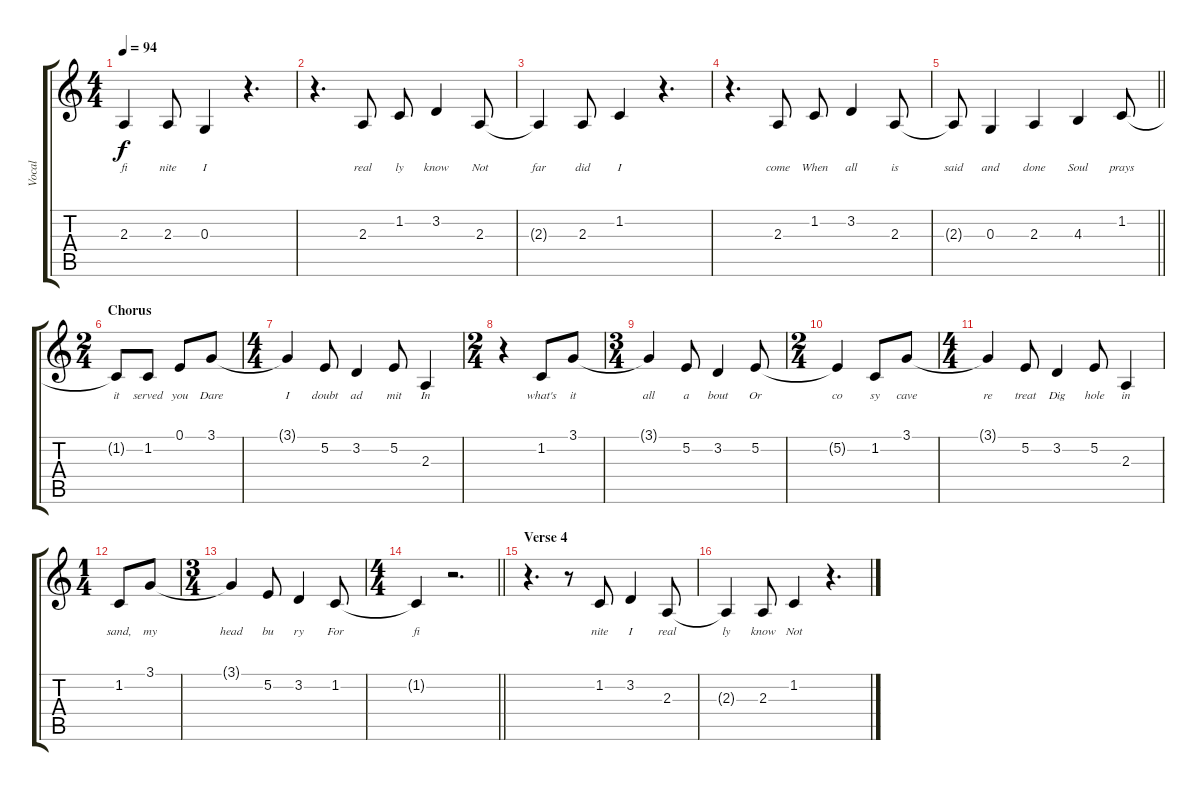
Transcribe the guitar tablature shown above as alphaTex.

\track ("Vocal" "Vocal") {instrument acousticgrandpiano}
\staff {score tabs}
\tuning (E4 B3 G3 D3 A2 E2) {hide}
\ts (4 4)
\tempo 94
\clef g2
\ks c
2.3{t}.4{lyrics (0 "fi") lyrics (1 "") lyrics (2 "") lyrics (3 "") lyrics (4 "") dy f} 2.3.8{lyrics (0 "nite") lyrics (1 "") lyrics (2 "") lyrics (3 "") lyrics (4 "")} 0.3.4{lyrics (0 "I") lyrics (1 "") lyrics (2 "") lyrics (3 "") lyrics (4 "")} r.4{d} |
r.4{d} 2.3.8{lyrics (0 "real") lyrics (1 "") lyrics (2 "") lyrics (3 "") lyrics (4 "")} 1.2.8{lyrics (0 "ly") lyrics (1 "") lyrics (2 "") lyrics (3 "") lyrics (4 "")} 3.2.4{lyrics (0 "know") lyrics (1 "") lyrics (2 "") lyrics (3 "") lyrics (4 "")} 2.3.8{lyrics (0 "Not") lyrics (1 "") lyrics (2 "") lyrics (3 "") lyrics (4 "")} |
2.3{t}.4{lyrics (0 "far") lyrics (1 "") lyrics (2 "") lyrics (3 "") lyrics (4 "")} 2.3.8{lyrics (0 "did") lyrics (1 "") lyrics (2 "") lyrics (3 "") lyrics (4 "")} 1.2.4{lyrics (0 "I") lyrics (1 "") lyrics (2 "") lyrics (3 "") lyrics (4 "")} r.4{d} |
r.4{d} 2.3.8{lyrics (0 "come") lyrics (1 "") lyrics (2 "") lyrics (3 "") lyrics (4 "")} 1.2.8{lyrics (0 "When") lyrics (1 "") lyrics (2 "") lyrics (3 "") lyrics (4 "")} 3.2.4{lyrics (0 "all") lyrics (1 "") lyrics (2 "") lyrics (3 "") lyrics (4 "")} 2.3.8{lyrics (0 "is") lyrics (1 "") lyrics (2 "") lyrics (3 "") lyrics (4 "")} |
\barLineRight lightlight
2.3{t}.8{lyrics (0 "said") lyrics (1 "") lyrics (2 "") lyrics (3 "") lyrics (4 "")} 0.3.4{lyrics (0 "and") lyrics (1 "") lyrics (2 "") lyrics (3 "") lyrics (4 "")} 2.3.4{lyrics (0 "done") lyrics (1 "") lyrics (2 "") lyrics (3 "") lyrics (4 "")} 4.3.4{lyrics (0 "Soul") lyrics (1 "") lyrics (2 "") lyrics (3 "") lyrics (4 "")} 1.2.8{lyrics (0 "prays") lyrics (1 "") lyrics (2 "") lyrics (3 "") lyrics (4 "")} |
\ts (2 4)
\section ("" "Chorus")
1.2{t}.8{lyrics (0 "it") lyrics (1 "") lyrics (2 "") lyrics (3 "") lyrics (4 "")} 1.2.8{lyrics (0 "served") lyrics (1 "") lyrics (2 "") lyrics (3 "") lyrics (4 "")} 0.1.8{lyrics (0 "you") lyrics (1 "") lyrics (2 "") lyrics (3 "") lyrics (4 "")} 3.1.8{lyrics (0 "Dare") lyrics (1 "") lyrics (2 "") lyrics (3 "") lyrics (4 "")} |
\ts (4 4)
3.1{t}.4{lyrics (0 "I") lyrics (1 "") lyrics (2 "") lyrics (3 "") lyrics (4 "")} 5.2.8{lyrics (0 "doubt") lyrics (1 "") lyrics (2 "") lyrics (3 "") lyrics (4 "")} 3.2.4{lyrics (0 "ad") lyrics (1 "") lyrics (2 "") lyrics (3 "") lyrics (4 "")} 5.2.8{lyrics (0 "mit") lyrics (1 "") lyrics (2 "") lyrics (3 "") lyrics (4 "")} 2.3.4{lyrics (0 "In") lyrics (1 "") lyrics (2 "") lyrics (3 "") lyrics (4 "")} |
\ts (2 4)
r.4 1.2.8{lyrics (0 "what's") lyrics (1 "") lyrics (2 "") lyrics (3 "") lyrics (4 "")} 3.1.8{lyrics (0 "it") lyrics (1 "") lyrics (2 "") lyrics (3 "") lyrics (4 "")} |
\ts (3 4)
3.1{t}.4{lyrics (0 "all") lyrics (1 "") lyrics (2 "") lyrics (3 "") lyrics (4 "")} 5.2.8{lyrics (0 "a") lyrics (1 "") lyrics (2 "") lyrics (3 "") lyrics (4 "")} 3.2.4{lyrics (0 "bout") lyrics (1 "") lyrics (2 "") lyrics (3 "") lyrics (4 "")} 5.2.8{lyrics (0 "Or") lyrics (1 "") lyrics (2 "") lyrics (3 "") lyrics (4 "")} |
\ts (2 4)
5.2{t}.4{lyrics (0 "co") lyrics (1 "") lyrics (2 "") lyrics (3 "") lyrics (4 "")} 1.2.8{lyrics (0 "sy") lyrics (1 "") lyrics (2 "") lyrics (3 "") lyrics (4 "")} 3.1.8{lyrics (0 "cave") lyrics (1 "") lyrics (2 "") lyrics (3 "") lyrics (4 "")} |
\ts (4 4)
3.1{t}.4{lyrics (0 "re") lyrics (1 "") lyrics (2 "") lyrics (3 "") lyrics (4 "")} 5.2.8{lyrics (0 "treat") lyrics (1 "") lyrics (2 "") lyrics (3 "") lyrics (4 "")} 3.2.4{lyrics (0 "Dig") lyrics (1 "") lyrics (2 "") lyrics (3 "") lyrics (4 "")} 5.2.8{lyrics (0 "hole") lyrics (1 "") lyrics (2 "") lyrics (3 "") lyrics (4 "")} 2.3.4{lyrics (0 "in") lyrics (1 "") lyrics (2 "") lyrics (3 "") lyrics (4 "")} |
\ts (1 4)
1.2.8{lyrics (0 "sand,") lyrics (1 "") lyrics (2 "") lyrics (3 "") lyrics (4 "")} 3.1.8{lyrics (0 "my") lyrics (1 "") lyrics (2 "") lyrics (3 "") lyrics (4 "")} |
\ts (3 4)
3.1{t}.4{lyrics (0 "head") lyrics (1 "") lyrics (2 "") lyrics (3 "") lyrics (4 "")} 5.2.8{lyrics (0 "bu") lyrics (1 "") lyrics (2 "") lyrics (3 "") lyrics (4 "")} 3.2.4{lyrics (0 "ry") lyrics (1 "") lyrics (2 "") lyrics (3 "") lyrics (4 "")} 1.2.8{lyrics (0 "For") lyrics (1 "") lyrics (2 "") lyrics (3 "") lyrics (4 "")} |
\ts (4 4)
\barLineRight lightlight
1.2{t}.4{lyrics (0 "fi") lyrics (1 "") lyrics (2 "") lyrics (3 "") lyrics (4 "")} r.2{d} |
\section ("" "Verse 4")
r.4{d} r.8 1.2.8{lyrics (0 "nite") lyrics (1 "") lyrics (2 "") lyrics (3 "") lyrics (4 "")} 3.2.4{lyrics (0 "I") lyrics (1 "") lyrics (2 "") lyrics (3 "") lyrics (4 "")} 2.3.8{lyrics (0 "real") lyrics (1 "") lyrics (2 "") lyrics (3 "") lyrics (4 "")} |
2.3{t}.4{lyrics (0 "ly") lyrics (1 "") lyrics (2 "") lyrics (3 "") lyrics (4 "")} 2.3.8{lyrics (0 "know") lyrics (1 "") lyrics (2 "") lyrics (3 "") lyrics (4 "")} 1.2.4{lyrics (0 "Not") lyrics (1 "") lyrics (2 "") lyrics (3 "") lyrics (4 "")} r.4{d}
